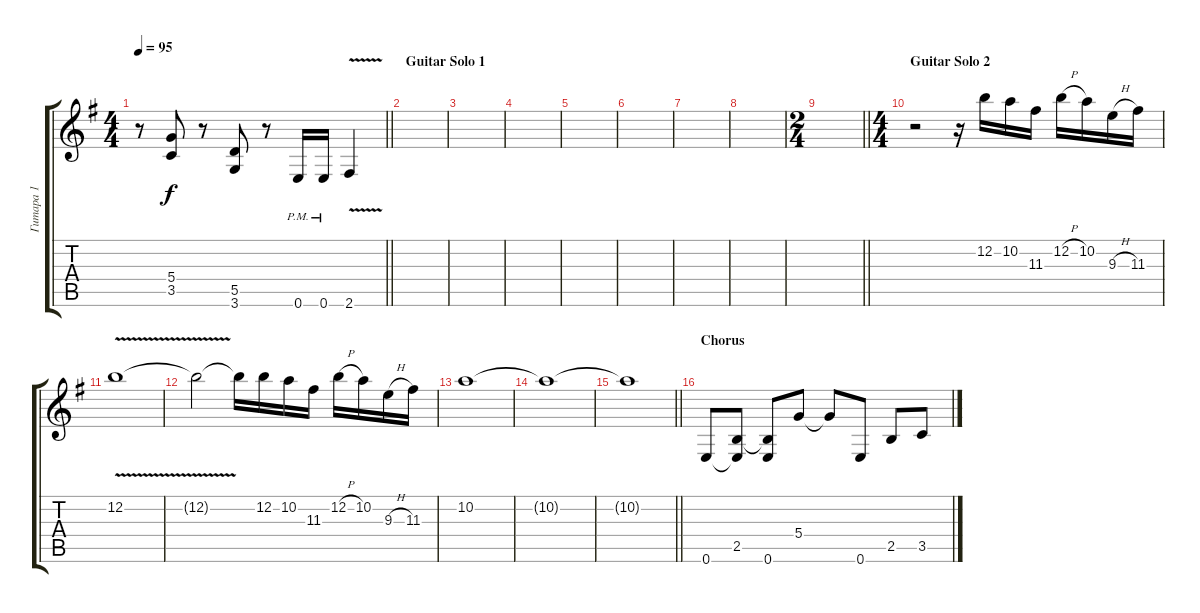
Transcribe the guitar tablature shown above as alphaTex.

\track ("Гитара 1" "Гитара 1") {instrument distortionguitar}
\staff {score tabs}
\tuning (E4 B3 G3 D3 A2 E2) {hide}
\ts (4 4)
\tempo 95
\clef g2
\barLineRight lightlight
\ks eminor
r.8{dy f} (5.4 3.5).8 r.8 (5.5 3.6).8 r.8 0.6{pm}.16 0.6{pm}.16 2.6{v}.4 |
\section ("" "Guitar Solo 1")
|
|
|
|
|
|
|
\ts (2 4)
\barLineRight lightlight
|
\ts (4 4)
\section ("" "Guitar Solo 2")
r.2 r.16 12.2.16 10.2.16 11.3.16 12.2{h}.16 10.2.16 9.3{h}.16 11.3.16 |
12.2{v}.1 |
12.2{t}.2 12.2{t}.16 12.2.16 10.2.16 11.3.16 12.2{h}.16 10.2.16 9.3{h}.16 11.3.16 |
10.2.1 |
10.2{t}.1 |
\barLineRight lightlight
10.2{t}.1 |
\section ("" "Chorus")
0.6.8 (2.5 0.6{t}).8 (2.5{t} 0.6).8 5.4.8 5.4{t}.8 0.6.8 2.5.8 3.5.8
